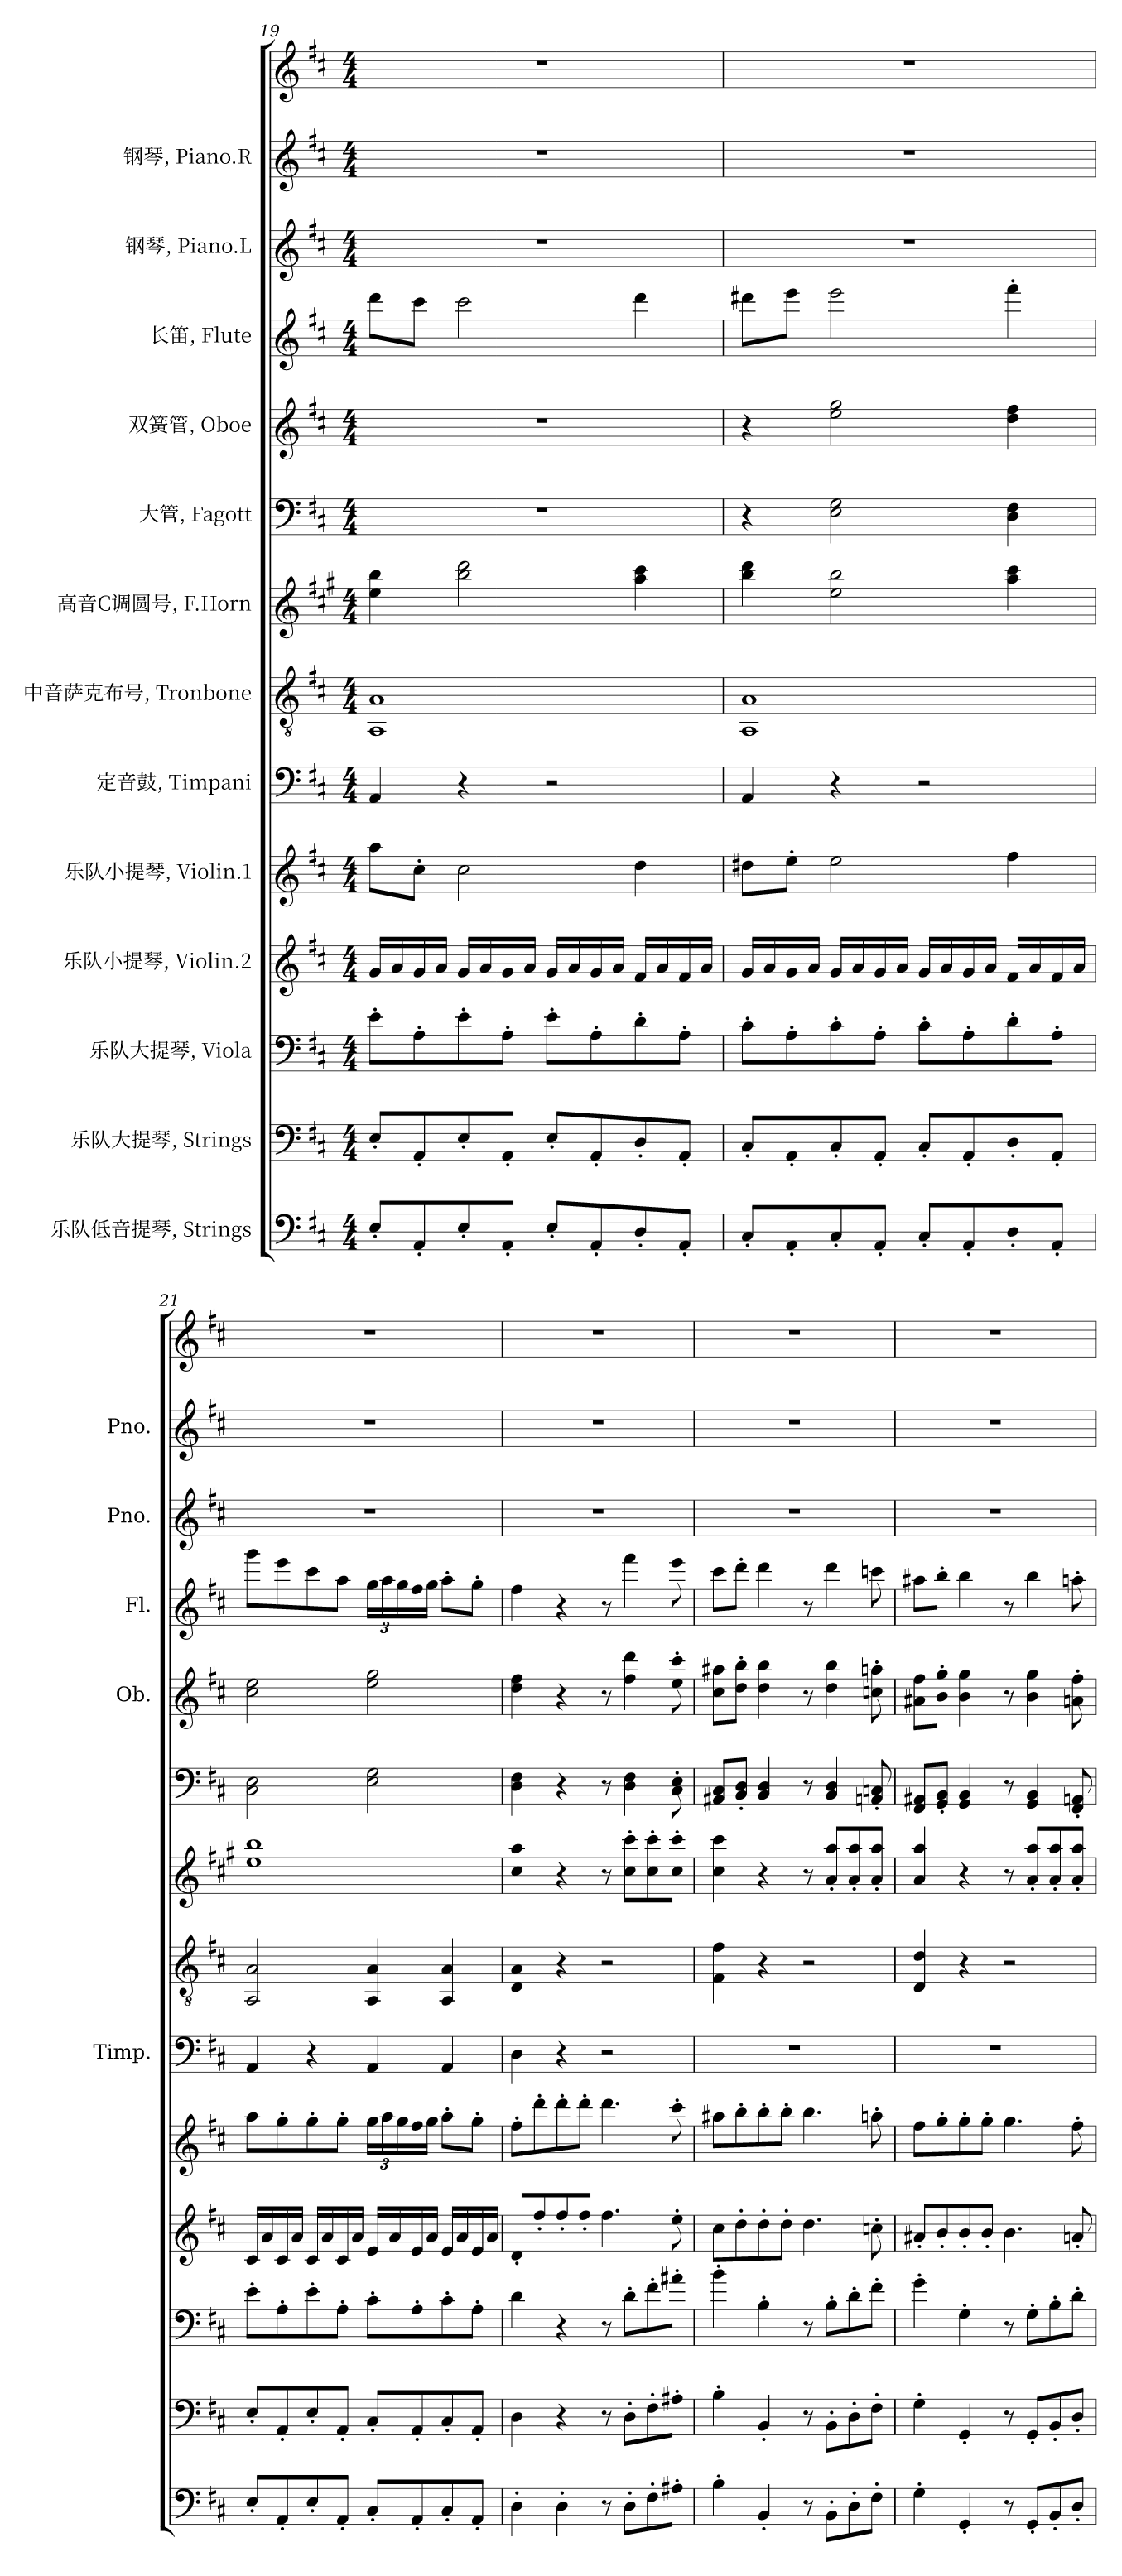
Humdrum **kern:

**kern	**kern	**kern	**kern	**kern	**kern	**kern	**kern	**kern	**kern	**kern	**kern	**kern	**kern
*part13	*part12	*part11	*part10	*part9	*part8	*part7	*part6	*part5	*part4	*part3	*part2	*part1	*part1
*staff14	*staff13	*staff12	*staff11	*staff10	*staff9	*staff8	*staff7	*staff6	*staff5	*staff4	*staff3	*staff2	*staff1
*I"乐队低音提琴, Strings	*I"乐队大提琴, Strings	*I"乐队大提琴, Viola	*I"乐队小提琴, Violin.2	*I"乐队小提琴, Violin.1	*I"定音鼓, Timpani	*I"中音萨克布号, Tronbone	*I"高音C调圆号, F.Horn	*I"大管, Fagott	*I"双簧管, Oboe	*I"长笛, Flute	*I"钢琴, Piano.L	*I"钢琴, Piano.R	*
*	*	*	*	*	*I'Timp.	*	*	*	*I'Ob.	*I'Fl.	*I'Pno.	*I'Pno.	*
*clefF4	*clefF4	*clefF4	*clefG2	*clefG2	*clefF4	*clefGv2	*clefG2	*clefF4	*clefG2	*clefG2	*clefG2	*clefG2	*clefG2
*ITrd7c12	*	*	*	*	*	*	*ITrd4c7	*	*	*	*	*	*
*k[f#c#]	*k[f#c#]	*k[f#c#]	*k[f#c#]	*k[f#c#]	*k[f#c#]	*k[f#c#]	*k[f#c#]	*k[f#c#]	*k[f#c#]	*k[f#c#]	*k[f#c#]	*k[f#c#]	*k[f#c#]
*M4/4	*M4/4	*M4/4	*M4/4	*M4/4	*M4/4	*M4/4	*M4/4	*M4/4	*M4/4	*M4/4	*M4/4	*M4/4	*M4/4
=19	=19	=19	=19	=19	=19	=19	=19	=19	=19	=19	=19	=19	=19
8EE'/L	8E'/L	8e'\L	16g/LL	8aa\L	4AA/	1AA 1A	4a\ 4ee\	1r	1r	8ddd\L	1r	1r	1r
.	.	.	16a/	.	.	.	.	.	.	.	.	.	.
8AAA'/	8AA'/	8A'\	16g/	8cc#'\J	.	.	.	.	.	8ccc#\J	.	.	.
.	.	.	16a/JJ	.	.	.	.	.	.	.	.	.	.
8EE'/	8E'/	8e'\	16g/LL	2cc#\	4r	.	2ee\ 2gg\	.	.	2ccc#\	.	.	.
.	.	.	16a/	.	.	.	.	.	.	.	.	.	.
8AAA'/J	8AA'/J	8A'\J	16g/	.	.	.	.	.	.	.	.	.	.
.	.	.	16a/JJ	.	.	.	.	.	.	.	.	.	.
8EE'/L	8E'/L	8e'\L	16g/LL	.	2r	.	.	.	.	.	.	.	.
.	.	.	16a/	.	.	.	.	.	.	.	.	.	.
8AAA'/	8AA'/	8A'\	16g/	.	.	.	.	.	.	.	.	.	.
.	.	.	16a/JJ	.	.	.	.	.	.	.	.	.	.
8DD'/	8D'/	8d'\	16f#/LL	4dd\	.	.	4dd\ 4ff#\	.	.	4ddd\	.	.	.
.	.	.	16a/	.	.	.	.	.	.	.	.	.	.
8AAA'/J	8AA'/J	8A'\J	16f#/	.	.	.	.	.	.	.	.	.	.
.	.	.	16a/JJ	.	.	.	.	.	.	.	.	.	.
!!LO:PB:g=z
=20	=20	=20	=20	=20	=20	=20	=20	=20	=20	=20	=20	=20	=20
8CC#'/L	8C#'/L	8c#'\L	16g/LL	8dd#X\L	4AA/	1AA 1A	4ee\ 4gg\	4r	4r	8ddd#X\L	1r	1r	1r
.	.	.	16a/	.	.	.	.	.	.	.	.	.	.
8AAA'/	8AA'/	8A'\	16g/	8ee'\J	.	.	.	.	.	8eee\J	.	.	.
.	.	.	16a/JJ	.	.	.	.	.	.	.	.	.	.
8CC#'/	8C#'/	8c#'\	16g/LL	2ee\	4r	.	2a\ 2ee\	2E\ 2G\	2ee\ 2gg\	2eee\	.	.	.
.	.	.	16a/	.	.	.	.	.	.	.	.	.	.
8AAA'/J	8AA'/J	8A'\J	16g/	.	.	.	.	.	.	.	.	.	.
.	.	.	16a/JJ	.	.	.	.	.	.	.	.	.	.
8CC#'/L	8C#'/L	8c#'\L	16g/LL	.	2r	.	.	.	.	.	.	.	.
.	.	.	16a/	.	.	.	.	.	.	.	.	.	.
8AAA'/	8AA'/	8A'\	16g/	.	.	.	.	.	.	.	.	.	.
.	.	.	16a/JJ	.	.	.	.	.	.	.	.	.	.
8DD'/	8D'/	8d'\	16f#/LL	4ff#\	.	.	4dd\ 4ff#\	4D\ 4F#\	4dd\ 4ff#\	4fff#'\	.	.	.
.	.	.	16a/	.	.	.	.	.	.	.	.	.	.
8AAA'/J	8AA'/J	8A'\J	16f#/	.	.	.	.	.	.	.	.	.	.
.	.	.	16a/JJ	.	.	.	.	.	.	.	.	.	.
=21	=21	=21	=21	=21	=21	=21	=21	=21	=21	=21	=21	=21	=21
8EE'/L	8E'/L	8e'\L	16c#/LL	8aa\L	4AA/	2AA/ 2A/	1a 1ee	2C#\ 2E\	2cc#\ 2ee\	8ggg\L	1r	1r	1r
.	.	.	16a/	.	.	.	.	.	.	.	.	.	.
8AAA'/	8AA'/	8A'\	16c#/	8gg'\	.	.	.	.	.	8eee\	.	.	.
.	.	.	16a/JJ	.	.	.	.	.	.	.	.	.	.
8EE'/	8E'/	8e'\	16c#/LL	8gg'\	4r	.	.	.	.	8ccc#\	.	.	.
.	.	.	16a/	.	.	.	.	.	.	.	.	.	.
8AAA'/J	8AA'/J	8A'\J	16c#/	8gg'\J	.	.	.	.	.	8aa\J	.	.	.
.	.	.	16a/JJ	.	.	.	.	.	.	.	.	.	.
*	*	*	*	*Xbrackettup	*	*	*	*	*	*Xbrackettup	*	*	*
8CC#'/L	8C#'/L	8c#'\L	16e/LL	24gg\LL	4AA/	4AA/ 4A/	.	2E\ 2G\	2ee\ 2gg\	24gg\LL	.	.	.
.	.	.	.	24aa\	.	.	.	.	.	24aa\	.	.	.
.	.	.	16a/	.	.	.	.	.	.	.	.	.	.
.	.	.	.	24gg\	.	.	.	.	.	24gg\	.	.	.
8AAA'/	8AA'/	8A'\	16e/	16ff#\	.	.	.	.	.	16ff#\	.	.	.
.	.	.	16a/JJ	16gg\JJ	.	.	.	.	.	16gg\JJ	.	.	.
8CC#'/	8C#'/	8c#'\	16e/LL	8aa'\L	4AA/	4AA/ 4A/	.	.	.	8aa'\L	.	.	.
.	.	.	16a/	.	.	.	.	.	.	.	.	.	.
8AAA'/J	8AA'/J	8A'\J	16e/	8gg'\J	.	.	.	.	.	8gg'\J	.	.	.
.	.	.	16a/JJ	.	.	.	.	.	.	.	.	.	.
!!LO:PB:g=z
=22	=22	=22	=22	=22	=22	=22	=22	=22	=22	=22	=22	=22	=22
4DD'\	4D\	4d\	8d'/L	8ff#'\L	4D\	4D/ 4A/	4f#/ 4dd/	4D\ 4F#\	4dd\ 4ff#\	4ff#\	1r	1r	1r
.	.	.	8ff#'/	8ddd'\	.	.	.	.	.	.	.	.	.
4DD'\	4r	4r	8ff#'/	8ddd'\	4r	4r	4r	4r	4r	4r	.	.	.
.	.	.	8ff#'/J	8ddd'\J	.	.	.	.	.	.	.	.	.
8r	8r	8r	4.ff#\	4.ddd\	2r	2r	8r	8r	8r	8r	.	.	.
8DD'\L	8D'\L	8d'\L	.	.	.	.	8f#\' 8ff#\'L	4D\ 4F#\	4ff#\ 4ddd\	4fff#\	.	.	.
8FF#'\	8F#'\	8f#'\	.	.	.	.	8f#\' 8ff#\'	.	.	.	.	.	.
8AA#X'\J	8A#X'\J	8a#X'\J	8ee'\	8ccc#'\	.	.	8f#\' 8ff#\'J	8C#\' 8E\'	8ee\' 8ccc#\'	8eee\	.	.	.
=23	=23	=23	=23	=23	=23	=23	=23	=23	=23	=23	=23	=23	=23
4BB'\	4B'\	4b'\	8cc#\L	8aa#X\L	1r	4F#\ 4f#\	4f#\ 4ff#\	8AA#X/ 8C#/L	8cc#\ 8aa#X\L	8ccc#\L	1r	1r	1r
.	.	.	8dd'\	8bb'\	.	.	.	8BB/' 8D/'J	8dd\' 8bb\'J	8ddd'\J	.	.	.
4BBB'/	4BB'/	4B'\	8dd'\	8bb'\	.	4r	4r	4BB/ 4D/	4dd\ 4bb\	4ddd\	.	.	.
.	.	.	8dd'\J	8bb'\J	.	.	.	.	.	.	.	.	.
8r	8r	8r	4.dd\	4.bb\	.	2r	8r	8r	8r	8r	.	.	.
8BBB'\L	8BB'\L	8B'\L	.	.	.	.	8d/' 8dd/'L	4BB/ 4D/	4dd\ 4bb\	4ddd\	.	.	.
8DD'\	8D'\	8d'\	.	.	.	.	8d/' 8dd/'	.	.	.	.	.	.
8FF#'\J	8F#'\J	8f#'\J	8ccn'\	8aan'\	.	.	8d/' 8dd/'J	8AAn/' 8Cn/'	8ccn\' 8aan\'	8cccn\	.	.	.
=24	=24	=24	=24	=24	=24	=24	=24	=24	=24	=24	=24	=24	=24
4GG'\	4G'\	4g'\	8a#X'/L	8ff#\L	1r	4D/ 4d/	4d/ 4dd/	8FF#/ 8AA#X/L	8a#X\ 8ff#\L	8aa#X\L	1r	1r	1r
.	.	.	8b'/	8gg'\	.	.	.	8GG/' 8BB/'J	8b\' 8gg\'J	8bb'\J	.	.	.
4GGG'/	4GG'/	4G'\	8b'/	8gg'\	.	4r	4r	4GG/ 4BB/	4b\ 4gg\	4bb\	.	.	.
.	.	.	8b'/J	8gg'\J	.	.	.	.	.	.	.	.	.
8r	8r	8r	4.b\	4.gg\	.	2r	8r	8r	8r	8r	.	.	.
8GGG'/L	8GG'/L	8G'\L	.	.	.	.	8d/' 8dd/'L	4GG/ 4BB/	4b\ 4gg\	4bb\	.	.	.
8BBB'/	8BB'/	8B'\	.	.	.	.	8d/' 8dd/'	.	.	.	.	.	.
8DD'/J	8D'/J	8d'\J	8an'/	8ff#'\	.	.	8d/' 8dd/'J	8FF#/' 8AAn/'	8an\' 8ff#\'	8aan'\	.	.	.
=	=	=	=	=	=	=	=	=	=	=	=	=	=
*-	*-	*-	*-	*-	*-	*-	*-	*-	*-	*-	*-	*-	*-
